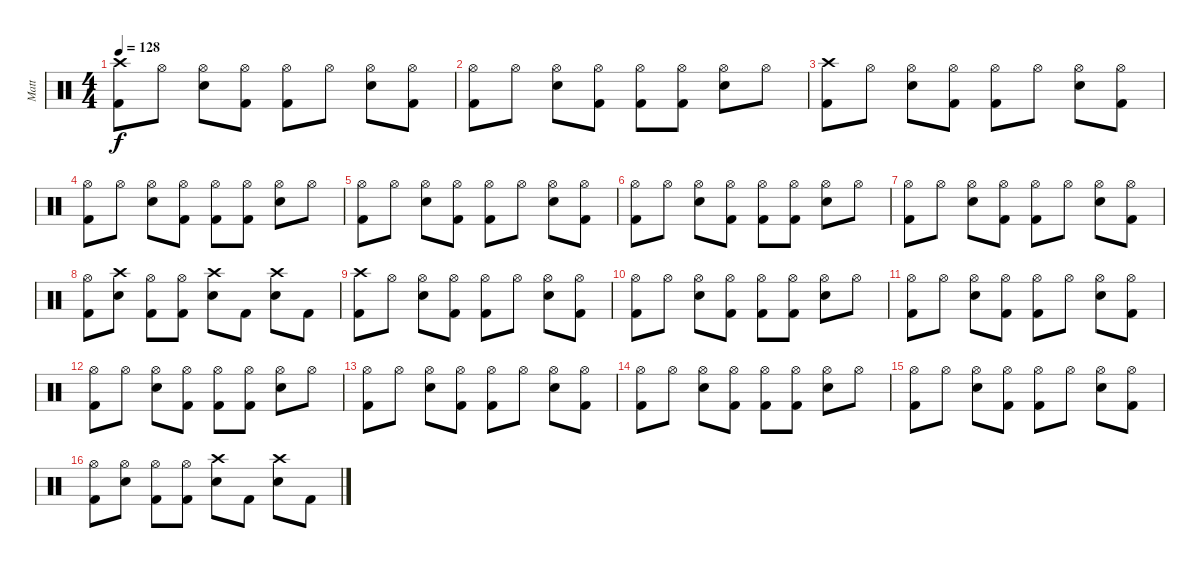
\track ("Matt" "Matt") {instrument percussion}
\staff {score}
\articulation defaults
\ts (4 4)
\tempo 128
\clef neutral
\ks c
("Crash high (hit)" "Kick (hit) 2").8{dy f} "Hi-Hat (open)".8 ("Hi-Hat (open)" "Electric Snare (hit)").8 ("Hi-Hat (open)" "Kick (hit) 2").8 ("Hi-Hat (open)" "Kick (hit) 2").8 "Hi-Hat (open)".8 ("Hi-Hat (open)" "Electric Snare (hit)").8 ("Hi-Hat (open)" "Kick (hit) 2").8 |
("Hi-Hat (open)" "Kick (hit) 2").8 "Hi-Hat (open)".8 ("Hi-Hat (open)" "Electric Snare (hit)").8 ("Hi-Hat (open)" "Kick (hit) 2").8 ("Hi-Hat (open)" "Kick (hit) 2").8 ("Hi-Hat (open)" "Kick (hit) 2").8 ("Hi-Hat (open)" "Electric Snare (hit)").8 "Hi-Hat (open)".8 |
("Crash high (hit)" "Kick (hit) 2").8 "Hi-Hat (open)".8 ("Hi-Hat (open)" "Electric Snare (hit)").8 ("Hi-Hat (open)" "Kick (hit) 2").8 ("Hi-Hat (open)" "Kick (hit) 2").8 "Hi-Hat (open)".8 ("Hi-Hat (open)" "Electric Snare (hit)").8 ("Hi-Hat (open)" "Kick (hit) 2").8 |
("Hi-Hat (open)" "Kick (hit) 2").8 "Hi-Hat (open)".8 ("Hi-Hat (open)" "Electric Snare (hit)").8 ("Hi-Hat (open)" "Kick (hit) 2").8 ("Hi-Hat (open)" "Kick (hit) 2").8 ("Hi-Hat (open)" "Kick (hit) 2").8 ("Hi-Hat (open)" "Electric Snare (hit)").8 "Hi-Hat (open)".8 |
("Hi-Hat (open)" "Kick (hit) 2").8 "Hi-Hat (open)".8 ("Hi-Hat (open)" "Electric Snare (hit)").8 ("Hi-Hat (open)" "Kick (hit) 2").8 ("Hi-Hat (open)" "Kick (hit) 2").8 "Hi-Hat (open)".8 ("Hi-Hat (open)" "Electric Snare (hit)").8 ("Hi-Hat (open)" "Kick (hit) 2").8 |
("Hi-Hat (open)" "Kick (hit) 2").8 "Hi-Hat (open)".8 ("Hi-Hat (open)" "Electric Snare (hit)").8 ("Hi-Hat (open)" "Kick (hit) 2").8 ("Hi-Hat (open)" "Kick (hit) 2").8 ("Hi-Hat (open)" "Kick (hit) 2").8 ("Hi-Hat (open)" "Electric Snare (hit)").8 "Hi-Hat (open)".8 |
("Hi-Hat (open)" "Kick (hit) 2").8 "Hi-Hat (open)".8 ("Hi-Hat (open)" "Electric Snare (hit)").8 ("Hi-Hat (open)" "Kick (hit) 2").8 ("Hi-Hat (open)" "Kick (hit) 2").8 "Hi-Hat (open)".8 ("Hi-Hat (open)" "Electric Snare (hit)").8 ("Hi-Hat (open)" "Kick (hit) 2").8 |
("Hi-Hat (open)" "Kick (hit) 2").8 ("Crash high (hit)" "Electric Snare (hit)").8 ("Hi-Hat (open)" "Kick (hit) 2").8 ("Hi-Hat (open)" "Kick (hit) 2").8 ("Crash high (hit)" "Electric Snare (hit)").8 "Kick (hit) 2".8 ("Crash high (hit)" "Electric Snare (hit)").8 "Kick (hit) 2".8 |
("Crash high (hit)" "Kick (hit) 2").8 "Hi-Hat (open)".8 ("Hi-Hat (open)" "Electric Snare (hit)").8 ("Hi-Hat (open)" "Kick (hit) 2").8 ("Hi-Hat (open)" "Kick (hit) 2").8 "Hi-Hat (open)".8 ("Hi-Hat (open)" "Electric Snare (hit)").8 ("Hi-Hat (open)" "Kick (hit) 2").8 |
("Hi-Hat (open)" "Kick (hit) 2").8 "Hi-Hat (open)".8 ("Hi-Hat (open)" "Electric Snare (hit)").8 ("Hi-Hat (open)" "Kick (hit) 2").8 ("Hi-Hat (open)" "Kick (hit) 2").8 ("Hi-Hat (open)" "Kick (hit) 2").8 ("Hi-Hat (open)" "Electric Snare (hit)").8 "Hi-Hat (open)".8 |
("Hi-Hat (open)" "Kick (hit) 2").8 "Hi-Hat (open)".8 ("Hi-Hat (open)" "Electric Snare (hit)").8 ("Hi-Hat (open)" "Kick (hit) 2").8 ("Hi-Hat (open)" "Kick (hit) 2").8 "Hi-Hat (open)".8 ("Hi-Hat (open)" "Electric Snare (hit)").8 ("Hi-Hat (open)" "Kick (hit) 2").8 |
("Hi-Hat (open)" "Kick (hit) 2").8 "Hi-Hat (open)".8 ("Hi-Hat (open)" "Electric Snare (hit)").8 ("Hi-Hat (open)" "Kick (hit) 2").8 ("Hi-Hat (open)" "Kick (hit) 2").8 ("Hi-Hat (open)" "Kick (hit) 2").8 ("Hi-Hat (open)" "Electric Snare (hit)").8 "Hi-Hat (open)".8 |
("Hi-Hat (open)" "Kick (hit) 2").8 "Hi-Hat (open)".8 ("Hi-Hat (open)" "Electric Snare (hit)").8 ("Hi-Hat (open)" "Kick (hit) 2").8 ("Hi-Hat (open)" "Kick (hit) 2").8 "Hi-Hat (open)".8 ("Hi-Hat (open)" "Electric Snare (hit)").8 ("Hi-Hat (open)" "Kick (hit) 2").8 |
("Hi-Hat (open)" "Kick (hit) 2").8 "Hi-Hat (open)".8 ("Hi-Hat (open)" "Electric Snare (hit)").8 ("Hi-Hat (open)" "Kick (hit) 2").8 ("Hi-Hat (open)" "Kick (hit) 2").8 ("Hi-Hat (open)" "Kick (hit) 2").8 ("Hi-Hat (open)" "Electric Snare (hit)").8 "Hi-Hat (open)".8 |
("Hi-Hat (open)" "Kick (hit) 2").8 "Hi-Hat (open)".8 ("Hi-Hat (open)" "Electric Snare (hit)").8 ("Hi-Hat (open)" "Kick (hit) 2").8 ("Hi-Hat (open)" "Kick (hit) 2").8 "Hi-Hat (open)".8 ("Hi-Hat (open)" "Electric Snare (hit)").8 ("Hi-Hat (open)" "Kick (hit) 2").8 |
("Hi-Hat (open)" "Kick (hit) 2").8 ("Hi-Hat (open)" "Electric Snare (hit)").8 ("Hi-Hat (open)" "Kick (hit) 2").8 ("Hi-Hat (open)" "Kick (hit) 2").8 ("Crash high (hit)" "Electric Snare (hit)").8 "Kick (hit) 2".8 ("Crash high (hit)" "Electric Snare (hit)").8 "Kick (hit) 2".8
